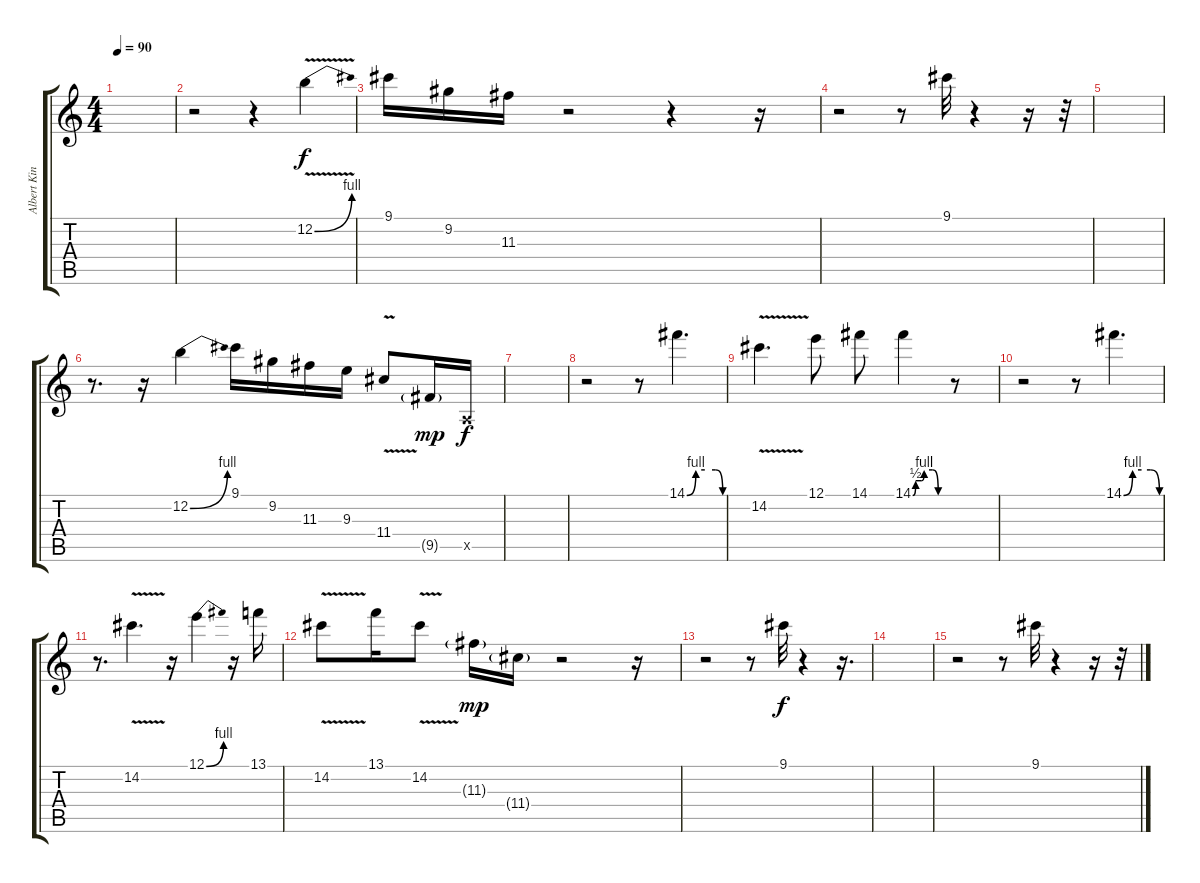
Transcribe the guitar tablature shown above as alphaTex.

\track ("Albert King  " "Albert Kin") {instrument overdrivenguitar}
\staff {score tabs}
\tuning (E4 B3 G3 D3 A2 E2) {hide}
\ts (4 4)
\tempo 90
\clef g2
\ks c
|
r.2 r.4 12.2{be (bend 0 0 60 4) v}.4{dy f} |
9.1.16 9.2.16 11.3.16 r.2 r.4 r.16 |
r.2 r.8 9.1.32 r.4 r.16 r.32 |
|
r.8{d} r.16 12.2{be (bend 0 0 60 4)}.4 9.1.16 9.2.16 11.3.16 9.3.16 11.4{v}.8 9.5{g}.16{dy mp} 0.5{x}.16{dy f} |
|
r.2 r.8 14.1{be (custom 0 0 15 4 30 4 48 4 60 0)}.4{d} |
14.2{v}.4{d} 12.1.8 14.1.8 14.1{be (custom 0 0 5 2 15 2 20 4 35 4 45 0 60 0)}.4 r.8 |
r.2 r.8 14.1{be (custom 0 0 15 4 30 4 45 4 60 0)}.4{d} |
r.8{d} 14.2{v}.4{d} r.16 12.1{be (bend 0 0 60 4)}.4 r.16 13.1.16 |
14.2{v}.8 13.1.16 14.2{v}.8 11.3{g}.16{dy mp} 11.4{g}.16 r.2 r.16 |
r.2 r.8 9.1.32{dy f} r.4 r.16{d} |
|
r.2 r.8 9.1.32 r.4 r.16 r.32
